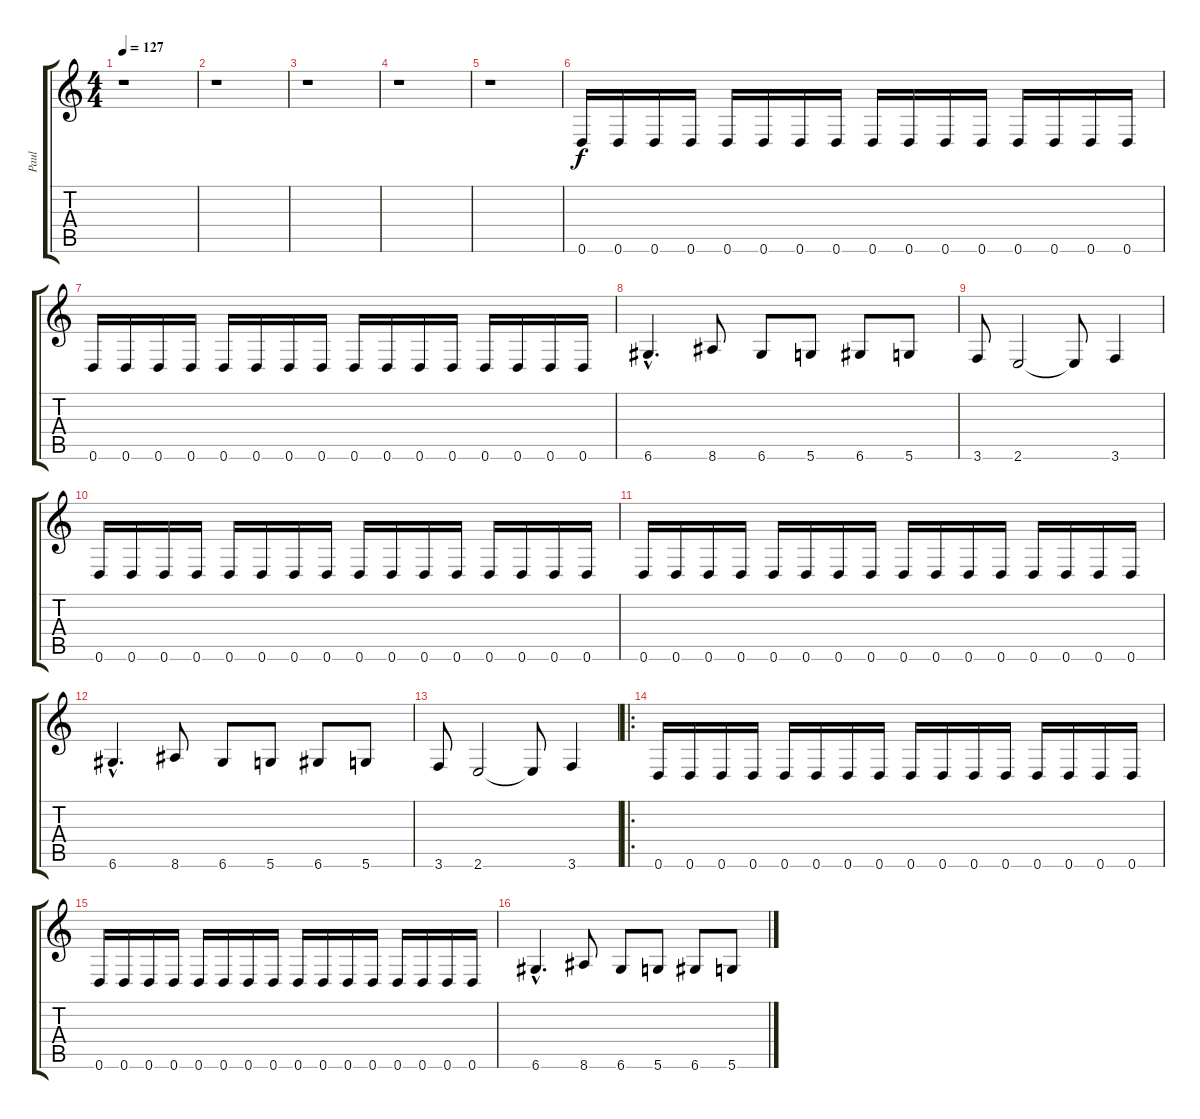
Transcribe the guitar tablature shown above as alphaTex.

\track ("Paul" "Paul") {instrument overdrivenguitar}
\staff {score tabs}
\tuning (E4 B3 G3 D3 A2 D2) {hide}
\ts (4 4)
\tempo 127
\clef g2
\ks c
r.1{dy f} |
r.1 |
r.1 |
r.1 |
r.1 |
0.6.16 0.6.16 0.6.16 0.6.16 0.6.16 0.6.16 0.6.16 0.6.16 0.6.16 0.6.16 0.6.16 0.6.16 0.6.16 0.6.16 0.6.16 0.6.16 |
0.6.16 0.6.16 0.6.16 0.6.16 0.6.16 0.6.16 0.6.16 0.6.16 0.6.16 0.6.16 0.6.16 0.6.16 0.6.16 0.6.16 0.6.16 0.6.16 |
6.6{hac}.4{d} 8.6.8 6.6.8 5.6.8 6.6.8 5.6.8 |
3.6.8 2.6.2 2.6{t}.8 3.6.4 |
0.6.16 0.6.16 0.6.16 0.6.16 0.6.16 0.6.16 0.6.16 0.6.16 0.6.16 0.6.16 0.6.16 0.6.16 0.6.16 0.6.16 0.6.16 0.6.16 |
0.6.16 0.6.16 0.6.16 0.6.16 0.6.16 0.6.16 0.6.16 0.6.16 0.6.16 0.6.16 0.6.16 0.6.16 0.6.16 0.6.16 0.6.16 0.6.16 |
6.6{hac}.4{d} 8.6.8 6.6.8 5.6.8 6.6.8 5.6.8 |
3.6.8 2.6.2 2.6{t}.8 3.6.4 |
\ro
0.6.16 0.6.16 0.6.16 0.6.16 0.6.16 0.6.16 0.6.16 0.6.16 0.6.16 0.6.16 0.6.16 0.6.16 0.6.16 0.6.16 0.6.16 0.6.16 |
0.6.16 0.6.16 0.6.16 0.6.16 0.6.16 0.6.16 0.6.16 0.6.16 0.6.16 0.6.16 0.6.16 0.6.16 0.6.16 0.6.16 0.6.16 0.6.16 |
6.6{hac}.4{d} 8.6.8 6.6.8 5.6.8 6.6.8 5.6.8
